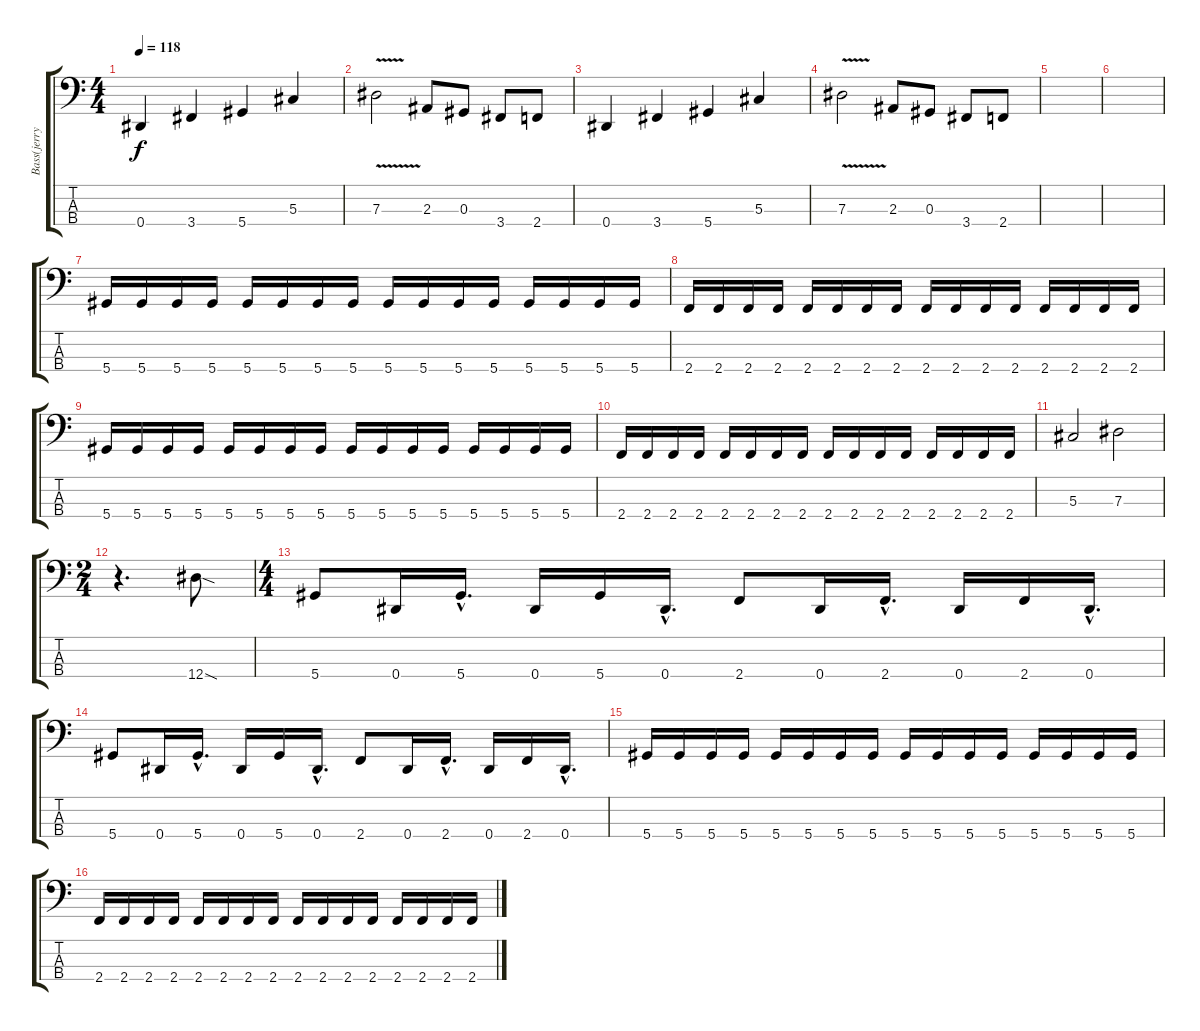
\track ("Bass(jerry)" "Bass(jerry") {instrument electricbassfinger}
\staff {score tabs}
\tuning (Gb2 Db2 Ab1 Eb1) {hide}
\ts (4 4)
\tempo 118
\clef f4
\ks c
0.4.4{dy f instrument electricbassfinger} 3.4.4 5.4.4 5.3.4 |
7.3{v}.2 2.3.8 0.3.8 3.4.8 2.4.8 |
0.4.4 3.4.4 5.4.4 5.3.4 |
7.3{v}.2 2.3.8 0.3.8 3.4.8 2.4.8 |
|
|
5.4.16 5.4.16 5.4.16 5.4.16 5.4.16 5.4.16 5.4.16 5.4.16 5.4.16 5.4.16 5.4.16 5.4.16 5.4.16 5.4.16 5.4.16 5.4.16 |
2.4.16 2.4.16 2.4.16 2.4.16 2.4.16 2.4.16 2.4.16 2.4.16 2.4.16 2.4.16 2.4.16 2.4.16 2.4.16 2.4.16 2.4.16 2.4.16 |
5.4.16 5.4.16 5.4.16 5.4.16 5.4.16 5.4.16 5.4.16 5.4.16 5.4.16 5.4.16 5.4.16 5.4.16 5.4.16 5.4.16 5.4.16 5.4.16 |
2.4.16 2.4.16 2.4.16 2.4.16 2.4.16 2.4.16 2.4.16 2.4.16 2.4.16 2.4.16 2.4.16 2.4.16 2.4.16 2.4.16 2.4.16 2.4.16 |
5.3.2 7.3.2 |
\ts (2 4)
r.4{d} 12.4{sod}.8 |
\ts (4 4)
5.4.8 0.4.16 5.4{hac}.16{d} 0.4.16 5.4.16 0.4{hac}.16{d} 2.4.8 0.4.16 2.4{hac}.16{d} 0.4.16 2.4.16 0.4{hac}.16{d} |
5.4.8 0.4.16 5.4{hac}.16{d} 0.4.16 5.4.16 0.4{hac}.16{d} 2.4.8 0.4.16 2.4{hac}.16{d} 0.4.16 2.4.16 0.4{hac}.16{d} |
5.4.16 5.4.16 5.4.16 5.4.16 5.4.16 5.4.16 5.4.16 5.4.16 5.4.16 5.4.16 5.4.16 5.4.16 5.4.16 5.4.16 5.4.16 5.4.16 |
2.4.16 2.4.16 2.4.16 2.4.16 2.4.16 2.4.16 2.4.16 2.4.16 2.4.16 2.4.16 2.4.16 2.4.16 2.4.16 2.4.16 2.4.16 2.4.16
